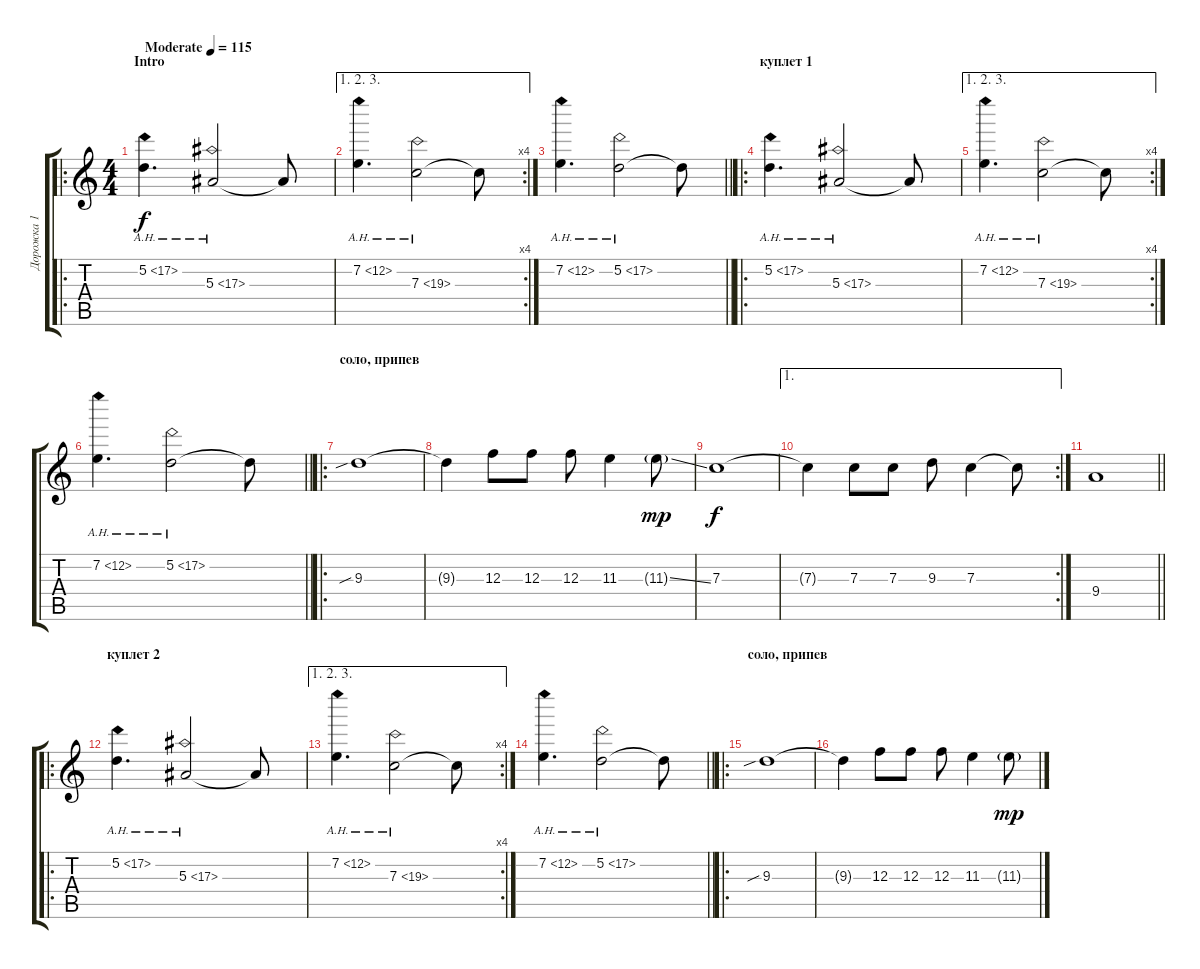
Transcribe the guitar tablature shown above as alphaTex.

\track ("Дорожка 1" "Дорожка 1") {instrument acousticguitarsteel}
\staff {score tabs}
\tuning (D4 A3 F3 C3 G2 D2) {hide}
\ro
\ts (4 4)
\section ("" "Intro")
\tempo (115 "Moderate")
\clef g2
\ks c
5.2{ah 12}.4{d dy f instrument acousticguitarsteel} 5.3{ah 12}.2 5.3{t}.8 |
\ae (1 2 3)
\rc 4
7.2{ah 5}.4{d} 7.3{ah 12}.2 7.3{t}.8 |
\barLineRight lightlight
7.2{ah 5}.4{d} 5.2{ah 12}.2 5.2{t}.8 |
\ro
\section ("" "куплет 1")
5.2{ah 12}.4{d} 5.3{ah 12}.2 5.3{t}.8 |
\ae (1 2 3)
\rc 4
7.2{ah 5}.4{d} 7.3{ah 12}.2 7.3{t}.8 |
\barLineRight lightlight
7.2{ah 5}.4{d} 5.2{ah 12}.2 5.2{t}.8 |
\ro
\section ("" "соло, припев")
9.3{sib}.1{volume 16 instrument overdrivenguitar} |
9.3{t}.4 12.3.8 12.3.8 12.3.8 11.3.4 11.3{ss g}.8{dy mp} |
7.3.1{dy f} |
\ae 1
\rc 2
7.3{t}.4 7.3.8 7.3.8 9.3.8 7.3.4 7.3{t}.8 |
\barLineRight lightlight
9.4.1 |
\ro
\section ("" "куплет 2")
5.2{ah 12}.4{d volume 11 instrument acousticguitarsteel} 5.3{ah 12}.2 5.3{t}.8 |
\ae (1 2 3)
\rc 4
7.2{ah 5}.4{d} 7.3{ah 12}.2 7.3{t}.8 |
\barLineRight lightlight
7.2{ah 5}.4{d} 5.2{ah 12}.2 5.2{t}.8 |
\ro
\section ("" "соло, припев")
9.3{sib}.1{volume 16 instrument overdrivenguitar} |
9.3{t}.4 12.3.8 12.3.8 12.3.8 11.3.4 11.3{ss g}.8{dy mp}
